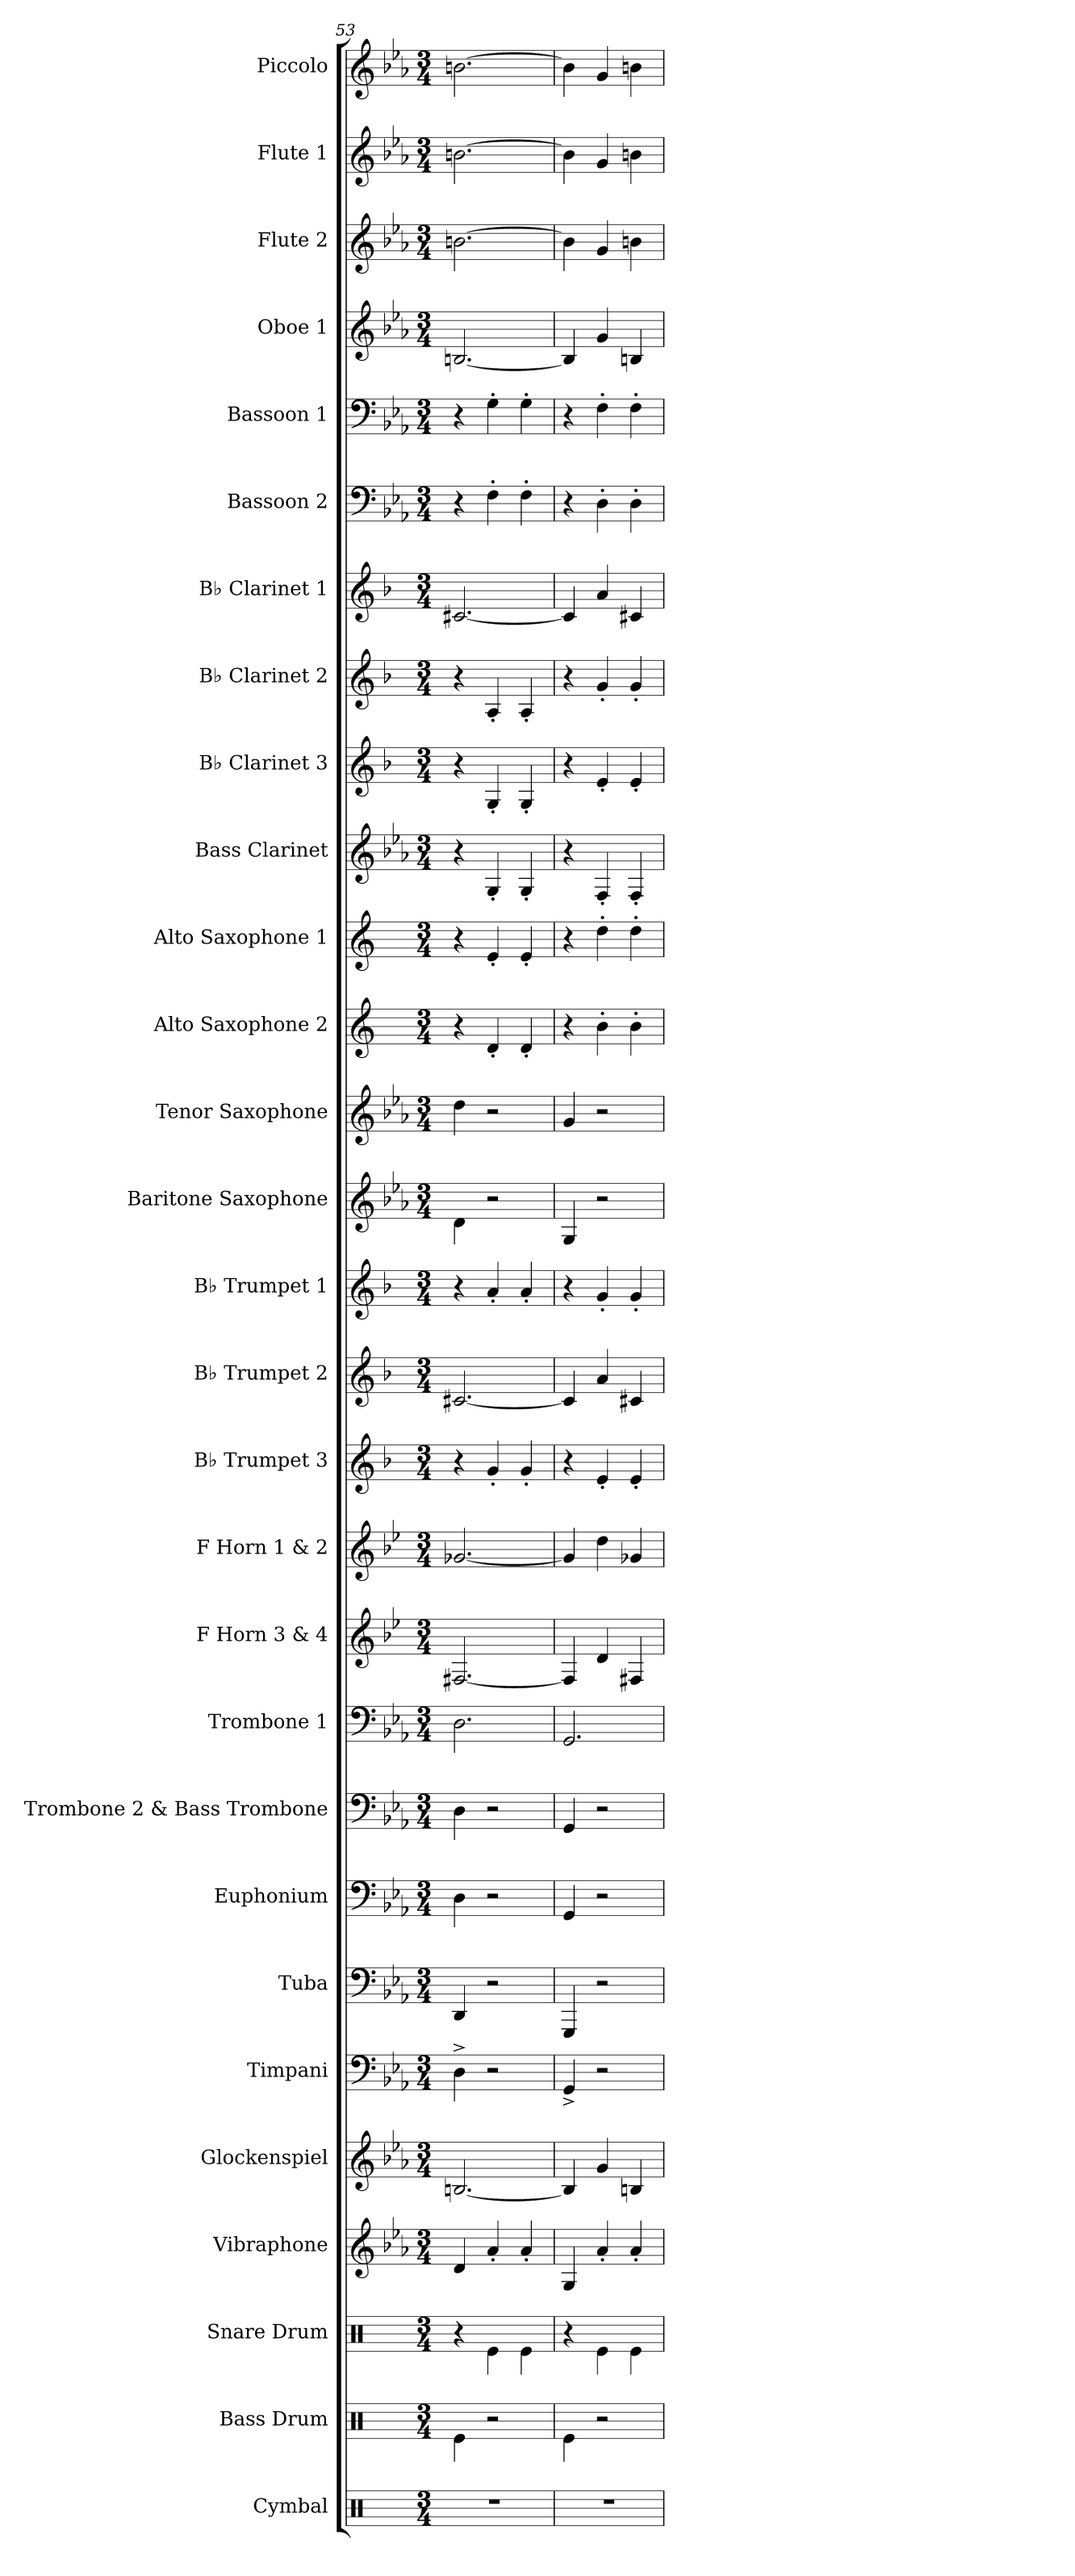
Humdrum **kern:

**kern	**kern	**kern	**kern	**kern	**kern	**kern	**kern	**kern	**kern	**kern	**kern	**kern	**kern	**kern	**kern	**kern	**kern	**kern	**kern	**kern	**kern	**kern	**kern	**kern	**kern	**kern	**kern	**kern
*part29	*part28	*part27	*part26	*part25	*part24	*part23	*part22	*part21	*part20	*part19	*part18	*part17	*part16	*part15	*part14	*part13	*part12	*part11	*part10	*part9	*part8	*part7	*part6	*part5	*part4	*part3	*part2	*part1
*staff29	*staff28	*staff27	*staff26	*staff25	*staff24	*staff23	*staff22	*staff21	*staff20	*staff19	*staff18	*staff17	*staff16	*staff15	*staff14	*staff13	*staff12	*staff11	*staff10	*staff9	*staff8	*staff7	*staff6	*staff5	*staff4	*staff3	*staff2	*staff1
*I"Cymbal	*I"Bass Drum	*I"Snare Drum	*I"Vibraphone	*I"Glockenspiel	*I"Timpani	*I"Tuba	*I"Euphonium	*I"Trombone 2 &amp; Bass Trombone	*I"Trombone 1	*I"F Horn 3 &amp; 4	*I"F Horn 1 &amp; 2	*I"B♭ Trumpet 3	*I"B♭ Trumpet 2	*I"B♭ Trumpet 1	*I"Baritone Saxophone	*I"Tenor Saxophone	*I"Alto Saxophone 2	*I"Alto Saxophone 1	*I"Bass Clarinet	*I"B♭ Clarinet 3	*I"B♭ Clarinet 2	*I"B♭ Clarinet 1	*I"Bassoon 2	*I"Bassoon 1	*I"Oboe 1	*I"Flute 2	*I"Flute 1	*I"Piccolo
*I'Cym.	*I'B. Dr.	*I'Sn. Dr.	*I'Vib.	*I'Glk.	*I'Timp.	*I'Tba.	*I'Euph.	*I'Tbn. 2 B. Tbn.	*I'Tbn. 1	*I'F Hn. 3 4	*I'F Hn. 1 2	*I'B♭ Tpt. 3	*I'B♭ Tpt. 2	*I'B♭ Tpt. 1	*I'Bar. Sax.	*I'T. Sax.	*I'A. Sax. 2	*I'A. Sax. 1	*I'B. Cl.	*I'B♭ Cl. 3	*I'B♭ Cl. 2	*I'B♭ Cl. 1	*I'Bsn. 2	*I'Bsn. 1	*I'Ob. 1	*I'Fl. 2	*I'Fl. 1	*I'Picc.
*clefX	*clefX	*clefX	*clefG2	*clefG2	*clefF4	*clefF4	*clefF4	*clefF4	*clefF4	*clefG2	*clefG2	*clefG2	*clefG2	*clefG2	*clefG2	*clefG2	*clefG2	*clefG2	*clefG2	*clefG2	*clefG2	*clefG2	*clefF4	*clefF4	*clefG2	*clefG2	*clefG2	*clefG2
*	*	*	*	*ITrd-14c-24	*	*	*	*	*	*ITrd4c7	*ITrd4c7	*ITrd1c2	*ITrd1c2	*ITrd1c2	*ITrd12c21	*ITrd8c14	*ITrd5c9	*ITrd5c9	*ITrd8c14	*ITrd1c2	*ITrd1c2	*ITrd1c2	*	*	*	*	*	*ITrd-7c-12
*k[]	*k[]	*k[]	*k[b-e-a-]	*k[b-e-a-]	*k[b-e-a-]	*k[b-e-a-]	*k[b-e-a-]	*k[b-e-a-]	*k[b-e-a-]	*k[b-e-a-]	*k[b-e-a-]	*k[b-e-a-]	*k[b-e-a-]	*k[b-e-a-]	*k[b-e-a-]	*k[b-e-a-]	*k[b-e-a-]	*k[b-e-a-]	*k[b-e-a-]	*k[b-e-a-]	*k[b-e-a-]	*k[b-e-a-]	*k[b-e-a-]	*k[b-e-a-]	*k[b-e-a-]	*k[b-e-a-]	*k[b-e-a-]	*k[b-e-a-]
*M3/4	*M3/4	*M3/4	*M3/4	*M3/4	*M3/4	*M3/4	*M3/4	*M3/4	*M3/4	*M3/4	*M3/4	*M3/4	*M3/4	*M3/4	*M3/4	*M3/4	*M3/4	*M3/4	*M3/4	*M3/4	*M3/4	*M3/4	*M3/4	*M3/4	*M3/4	*M3/4	*M3/4	*M3/4
=53	=53	=53	=53	=53	=53	=53	=53	=53	=53	=53	=53	=53	=53	=53	=53	=53	=53	=53	=53	=53	=53	=53	=53	=53	=53	=53	=53	=53
2.r	4Re\	4r	4d/	[2.bbn/	4D^\	4DD/	4D\	4D\	2.D\	[2.BBn/	[2.c-X/	4r	[2.Bn/	4r	4D\	4d\	4r	4r	4r	4r	4r	[2.Bn/	4r	4r	[2.Bn/	[2.bn\	[2.bn\	[2.bbn\
.	2r	4Re\	4a-'/	.	2r	2r	2r	2r	.	.	.	4f'/	.	4g'/	2r	2r	4F'/	4G'/	4GG'/	4F'/	4G'/	.	4F'\	4G'\	.	.	.	.
.	.	4Re\	4a-'/	.	.	.	.	.	.	.	.	4f'/	.	4g'/	.	.	4F'/	4G'/	4GG'/	4F'/	4G'/	.	4F'\	4G'\	.	.	.	.
=54	=54	=54	=54	=54	=54	=54	=54	=54	=54	=54	=54	=54	=54	=54	=54	=54	=54	=54	=54	=54	=54	=54	=54	=54	=54	=54	=54	=54
2.r	4Re\	4r	4G/	4bb/]	4GG^/	4GGG/	4GG/	4GG/	2.GG/	4BB/]	4c-/]	4r	4B/]	4r	4GG/	4G/	4r	4r	4r	4r	4r	4B/]	4r	4r	4B/]	4b\]	4b\]	4bb\]
.	2r	4Re\	4a-'/	4ggg/	2r	2r	2r	2r	.	4G/	4g\	4d'/	4g/	4f'/	2r	2r	4d'\	4f'\	4FF'/	4d'/	4f'/	4g/	4D'\	4F'\	4g/	4g/	4g/	4gg/
.	.	4Re\	4a-'/	4bbn/	.	.	.	.	.	4BBn/	4c-X/	4d'/	4Bn/	4f'/	.	.	4d'\	4f'\	4FF'/	4d'/	4f'/	4Bn/	4D'\	4F'\	4Bn/	4bn\	4bn\	4bbn\
=	=	=	=	=	=	=	=	=	=	=	=	=	=	=	=	=	=	=	=	=	=	=	=	=	=	=	=	=
*-	*-	*-	*-	*-	*-	*-	*-	*-	*-	*-	*-	*-	*-	*-	*-	*-	*-	*-	*-	*-	*-	*-	*-	*-	*-	*-	*-	*-
